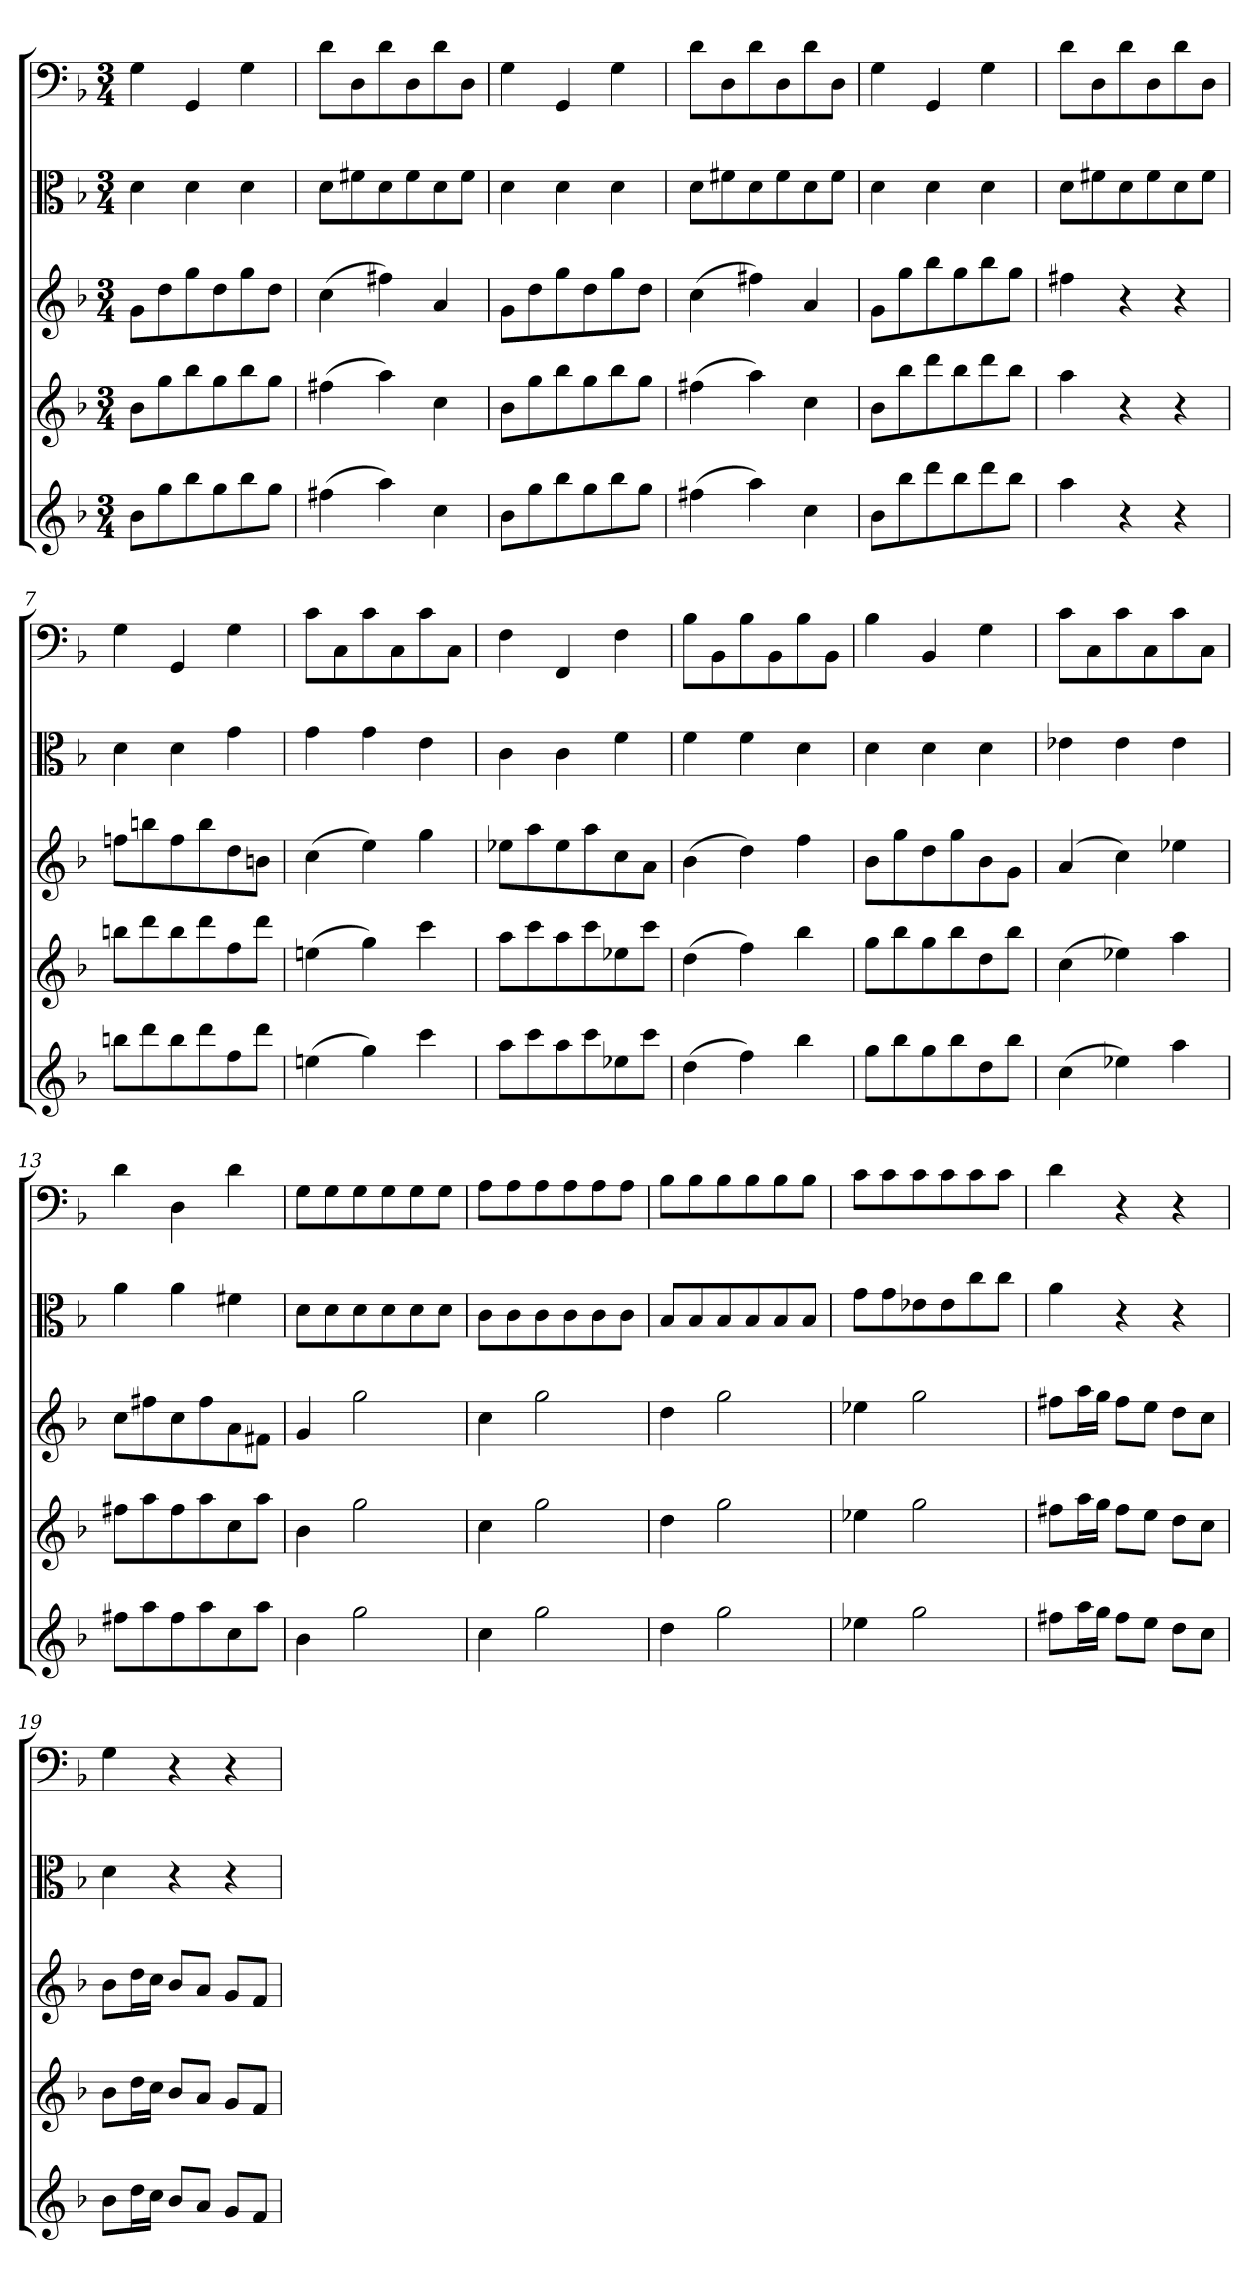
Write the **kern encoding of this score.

**kern	**kern	**kern	**kern	**kern
*part5	*part4	*part3	*part2	*part1
*staff5	*staff4	*staff3	*staff2	*staff1
*clefG2	*clefG2	*clefG2	*clefC3	*clefF4
*k[b-]	*k[b-]	*k[b-]	*k[b-]	*k[b-]
*d:	*d:	*d:	*d:	*d:
*M3/4	*M3/4	*M3/4	*M3/4	*M3/4
=1	=1	=1	=1	=1
8b-\L	8b-\L	8g\L	4d\	4G\
8gg\	8gg\	8dd\	.	.
8bb-\	8bb-\	8gg\	4d\	4GG/
8gg\	8gg\	8dd\	.	.
8bb-\	8bb-\	8gg\	4d\	4G\
8gg\J	8gg\J	8dd\J	.	.
=2	=2	=2	=2	=2
(4ff#X\	(4ff#X\	(4cc\	8d\L	8d\L
.	.	.	8f#X\	8D\
4aa\)	4aa\)	4ff#X\)	8d\	8d\
.	.	.	8f#\	8D\
4cc\	4cc\	4a/	8d\	8d\
.	.	.	8f#\J	8D\J
=3	=3	=3	=3	=3
8b-\L	8b-\L	8g\L	4d\	4G\
8gg\	8gg\	8dd\	.	.
8bb-\	8bb-\	8gg\	4d\	4GG/
8gg\	8gg\	8dd\	.	.
8bb-\	8bb-\	8gg\	4d\	4G\
8gg\J	8gg\J	8dd\J	.	.
=4	=4	=4	=4	=4
(4ff#X\	(4ff#X\	(4cc\	8d\L	8d\L
.	.	.	8f#X\	8D\
4aa\)	4aa\)	4ff#X\)	8d\	8d\
.	.	.	8f#\	8D\
4cc\	4cc\	4a/	8d\	8d\
.	.	.	8f#\J	8D\J
=5	=5	=5	=5	=5
8b-\L	8b-\L	8g\L	4d\	4G\
8bb-\	8bb-\	8gg\	.	.
8ddd\	8ddd\	8bb-\	4d\	4GG/
8bb-\	8bb-\	8gg\	.	.
8ddd\	8ddd\	8bb-\	4d\	4G\
8bb-\J	8bb-\J	8gg\J	.	.
=6	=6	=6	=6	=6
4aa\	4aa\	4ff#X\	8d\L	8d\L
.	.	.	8f#X\	8D\
4r	4r	4r	8d\	8d\
.	.	.	8f#\	8D\
4r	4r	4r	8d\	8d\
.	.	.	8f#\J	8D\J
=7	=7	=7	=7	=7
8bbn\L	8bbn\L	8ffn\L	4d\	4G\
8ddd\	8ddd\	8bbn\	.	.
8bb\	8bb\	8ff\	4d\	4GG/
8ddd\	8ddd\	8bb\	.	.
8ff\	8ff\	8dd\	4g\	4G\
8ddd\J	8ddd\J	8bn\J	.	.
=8	=8	=8	=8	=8
(4een\	(4een\	(4cc\	4g\	8c\L
.	.	.	.	8C\
4gg\)	4gg\)	4ee\)	4g\	8c\
.	.	.	.	8C\
4ccc\	4ccc\	4gg\	4e\	8c\
.	.	.	.	8C\J
=9	=9	=9	=9	=9
8aa\L	8aa\L	8ee-X\L	4c\	4F\
8ccc\	8ccc\	8aa\	.	.
8aa\	8aa\	8ee-\	4c\	4FF/
8ccc\	8ccc\	8aa\	.	.
8ee-X\	8ee-X\	8cc\	4f\	4F\
8ccc\J	8ccc\J	8a\J	.	.
=10	=10	=10	=10	=10
(4dd\	(4dd\	(4b-\	4f\	8B-\L
.	.	.	.	8BB-\
4ff\)	4ff\)	4dd\)	4f\	8B-\
.	.	.	.	8BB-\
4bb-\	4bb-\	4ff\	4d\	8B-\
.	.	.	.	8BB-\J
=11	=11	=11	=11	=11
8gg\L	8gg\L	8b-\L	4d\	4B-\
8bb-\	8bb-\	8gg\	.	.
8gg\	8gg\	8dd\	4d\	4BB-/
8bb-\	8bb-\	8gg\	.	.
8dd\	8dd\	8b-\	4d\	4G\
8bb-\J	8bb-\J	8g\J	.	.
=12	=12	=12	=12	=12
(4cc\	(4cc\	(4a/	4e-X\	8c\L
.	.	.	.	8C\
4ee-X\)	4ee-X\)	4cc\)	4e-\	8c\
.	.	.	.	8C\
4aa\	4aa\	4ee-X\	4e-\	8c\
.	.	.	.	8C\J
=13	=13	=13	=13	=13
8ff#X\L	8ff#X\L	8cc\L	4a\	4d\
8aa\	8aa\	8ff#X\	.	.
8ff#\	8ff#\	8cc\	4a\	4D\
8aa\	8aa\	8ff#\	.	.
8cc\	8cc\	8a\	4f#X\	4d\
8aa\J	8aa\J	8f#X\J	.	.
=14	=14	=14	=14	=14
4b-\	4b-\	4g/	8d\L	8G\L
.	.	.	8d\	8G\
2gg\	2gg\	2gg\	8d\	8G\
.	.	.	8d\	8G\
.	.	.	8d\	8G\
.	.	.	8d\J	8G\J
=15	=15	=15	=15	=15
4cc\	4cc\	4cc\	8c\L	8A\L
.	.	.	8c\	8A\
2gg\	2gg\	2gg\	8c\	8A\
.	.	.	8c\	8A\
.	.	.	8c\	8A\
.	.	.	8c\J	8A\J
=16	=16	=16	=16	=16
4dd\	4dd\	4dd\	8B-/L	8B-\L
.	.	.	8B-/	8B-\
2gg\	2gg\	2gg\	8B-/	8B-\
.	.	.	8B-/	8B-\
.	.	.	8B-/	8B-\
.	.	.	8B-/J	8B-\J
=17	=17	=17	=17	=17
4ee-X\	4ee-X\	4ee-X\	8g\L	8c\L
.	.	.	8g\	8c\
2gg\	2gg\	2gg\	8e-X\	8c\
.	.	.	8e-\	8c\
.	.	.	8cc\	8c\
.	.	.	8cc\J	8c\J
=18	=18	=18	=18	=18
8ff#X\L	8ff#X\L	8ff#X\L	4a\	4d\
16aa\L	16aa\L	16aa\L	.	.
16gg\JJ	16gg\JJ	16gg\JJ	.	.
8ff#\L	8ff#\L	8ff#\L	4r	4r
8ee\J	8ee\J	8ee\J	.	.
8dd\L	8dd\L	8dd\L	4r	4r
8cc\J	8cc\J	8cc\J	.	.
=19	=19	=19	=19	=19
8b-\L	8b-\L	8b-\L	4d\	4G\
16dd\L	16dd\L	16dd\L	.	.
16cc\JJ	16cc\JJ	16cc\JJ	.	.
8b-/L	8b-/L	8b-/L	4r	4r
8a/J	8a/J	8a/J	.	.
8g/L	8g/L	8g/L	4r	4r
8f/J	8f/J	8f/J	.	.
=	=	=	=	=
*-	*-	*-	*-	*-
